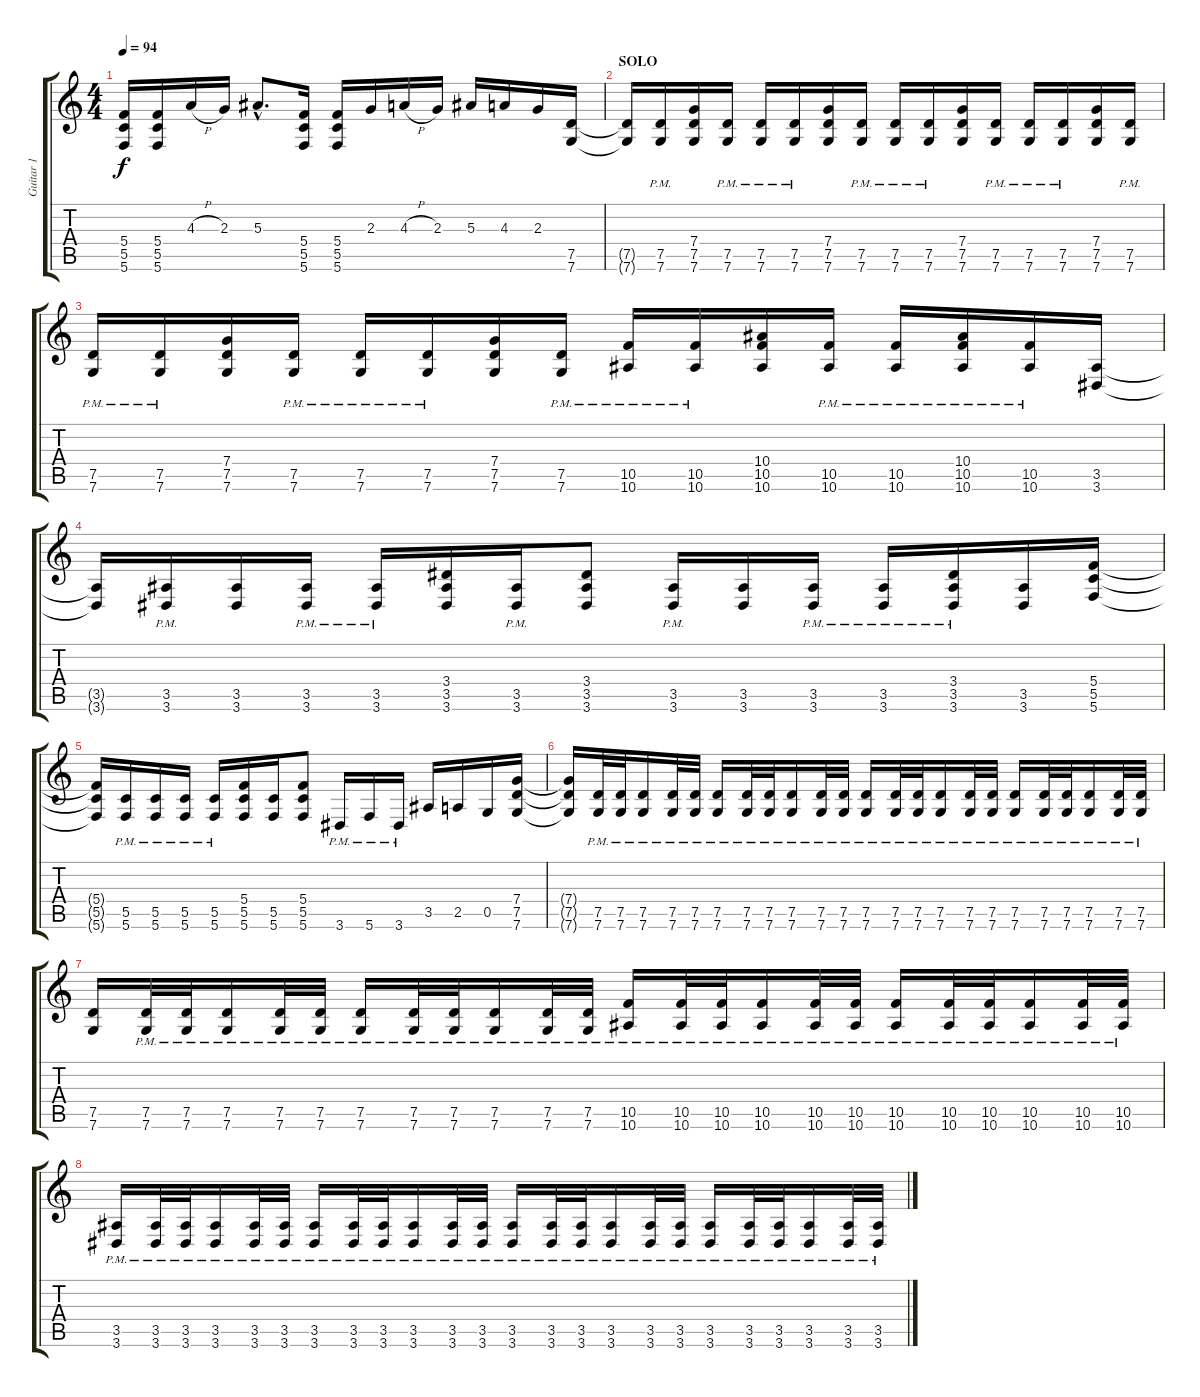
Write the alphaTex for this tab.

\track ("Guitar 1" "Guitar 1") {instrument distortionguitar}
\staff {score tabs}
\tuning (D4 A3 F3 C3 G2 C2) {hide}
\ts (4 4)
\tempo 94
\clef g2
\ks c
(5.4{t} 5.5{t} 5.6{t}).16{dy f} (5.4 5.5 5.6).16 4.3{h}.16 2.3.16 5.3{hac}.8{d} (5.4 5.5 5.6).16 (5.4 5.5 5.6).16 2.3.16 4.3{h}.16 2.3.16 5.3.16 4.3.16 2.3.16 (7.5 7.6).16 |
\section ("" "SOLO")
(7.5{t} 7.6{t}).16 (7.5{pm} 7.6{pm}).16 (7.4 7.5 7.6).16 (7.5{pm} 7.6{pm}).16 (7.5{pm} 7.6{pm}).16 (7.5{pm} 7.6{pm}).16 (7.4 7.5 7.6).16 (7.5{pm} 7.6{pm}).16 (7.5{pm} 7.6{pm}).16 (7.5{pm} 7.6{pm}).16 (7.4 7.5 7.6).16 (7.5{pm} 7.6{pm}).16 (7.5{pm} 7.6{pm}).16 (7.5{pm} 7.6{pm}).16 (7.4 7.5 7.6).16 (7.5{pm} 7.6{pm}).16 |
(7.5{pm} 7.6{pm}).16 (7.5{pm} 7.6{pm}).16 (7.4 7.5 7.6).16 (7.5{pm} 7.6{pm}).16 (7.5{pm} 7.6{pm}).16 (7.5{pm} 7.6{pm}).16 (7.4 7.5 7.6).16 (7.5{pm} 7.6{pm}).16 (10.5{pm} 10.6{pm}).16 (10.5{pm} 10.6{pm}).16 (10.4 10.5 10.6).16 (10.5{pm} 10.6{pm}).16 (10.5{pm} 10.6{pm}).16 (10.4 10.5{pm} 10.6{pm}).16 (10.5{pm} 10.6{pm}).16 (3.5 3.6).16 |
(3.5{t} 3.6{t}).16 (3.5{pm} 3.6{pm}).16 (3.5 3.6).16 (3.5{pm} 3.6{pm}).16 (3.5{pm} 3.6{pm}).16 (3.4 3.5 3.6).16 (3.5{pm} 3.6{pm}).16 (3.4 3.5 3.6).8 (3.5{pm} 3.6{pm}).16 (3.5 3.6).16 (3.5{pm} 3.6{pm}).16 (3.5{pm} 3.6{pm}).16 (3.4 3.5{pm} 3.6{pm}).16 (3.5 3.6).16 (5.4 5.5 5.6).16 |
(5.4{t} 5.5{t} 5.6{t}).16 (5.5{pm} 5.6{pm}).16 (5.5{pm} 5.6{pm}).16 (5.5{pm} 5.6{pm}).16 (5.5{pm} 5.6{pm}).16 (5.4 5.5 5.6).16 (5.5 5.6).16 (5.4 5.5 5.6).8 3.6{pm}.16 5.6{pm}.16 3.6{pm}.16 3.5.16 2.5.16 0.5.16 (7.4 7.5 7.6).16 |
(7.4{t} 7.5{t} 7.6{t}).16 (7.5{pm} 7.6{pm}).32 (7.5{pm} 7.6{pm}).32 (7.5{pm} 7.6{pm}).16 (7.5{pm} 7.6{pm}).32 (7.5{pm} 7.6{pm}).32 (7.5{pm} 7.6{pm}).16 (7.5{pm} 7.6{pm}).32 (7.5{pm} 7.6{pm}).32 (7.5{pm} 7.6{pm}).16 (7.5{pm} 7.6{pm}).32 (7.5{pm} 7.6{pm}).32 (7.5{pm} 7.6{pm}).16 (7.5{pm} 7.6{pm}).32 (7.5{pm} 7.6{pm}).32 (7.5{pm} 7.6{pm}).16 (7.5{pm} 7.6{pm}).32 (7.5{pm} 7.6{pm}).32 (7.5{pm} 7.6{pm}).16 (7.5{pm} 7.6{pm}).32 (7.5{pm} 7.6{pm}).32 (7.5{pm} 7.6{pm}).16 (7.5{pm} 7.6{pm}).32 (7.5{pm} 7.6{pm}).32 |
(7.5 7.6).16 (7.5{pm} 7.6{pm}).32 (7.5{pm} 7.6{pm}).32 (7.5{pm} 7.6{pm}).16 (7.5{pm} 7.6{pm}).32 (7.5{pm} 7.6{pm}).32 (7.5{pm} 7.6{pm}).16 (7.5{pm} 7.6{pm}).32 (7.5{pm} 7.6{pm}).32 (7.5{pm} 7.6{pm}).16 (7.5{pm} 7.6{pm}).32 (7.5{pm} 7.6).32 (10.5{pm} 10.6{pm}).16 (10.5{pm} 10.6{pm}).32 (10.5{pm} 10.6{pm}).32 (10.5{pm} 10.6{pm}).16 (10.5{pm} 10.6{pm}).32 (10.5{pm} 10.6{pm}).32 (10.5{pm} 10.6{pm}).16 (10.5{pm} 10.6{pm}).32 (10.5{pm} 10.6{pm}).32 (10.5{pm} 10.6{pm}).16 (10.5{pm} 10.6{pm}).32 (10.5{pm} 10.6{pm}).32 |
(3.5{pm} 3.6{pm}).16 (3.5{pm} 3.6{pm}).32 (3.5{pm} 3.6{pm}).32 (3.5{pm} 3.6{pm}).16 (3.5{pm} 3.6{pm}).32 (3.5{pm} 3.6{pm}).32 (3.5{pm} 3.6{pm}).16 (3.5{pm} 3.6{pm}).32 (3.5{pm} 3.6{pm}).32 (3.5{pm} 3.6{pm}).16 (3.5{pm} 3.6{pm}).32 (3.5{pm} 3.6{pm}).32 (3.5{pm} 3.6{pm}).16 (3.5{pm} 3.6{pm}).32 (3.5{pm} 3.6{pm}).32 (3.5{pm} 3.6{pm}).16 (3.5{pm} 3.6{pm}).32 (3.5{pm} 3.6{pm}).32 (3.5{pm} 3.6{pm}).16 (3.5{pm} 3.6{pm}).32 (3.5{pm} 3.6{pm}).32 (3.5{pm} 3.6{pm}).16 (3.5{pm} 3.6{pm}).32 (3.5{pm} 3.6{pm}).32
